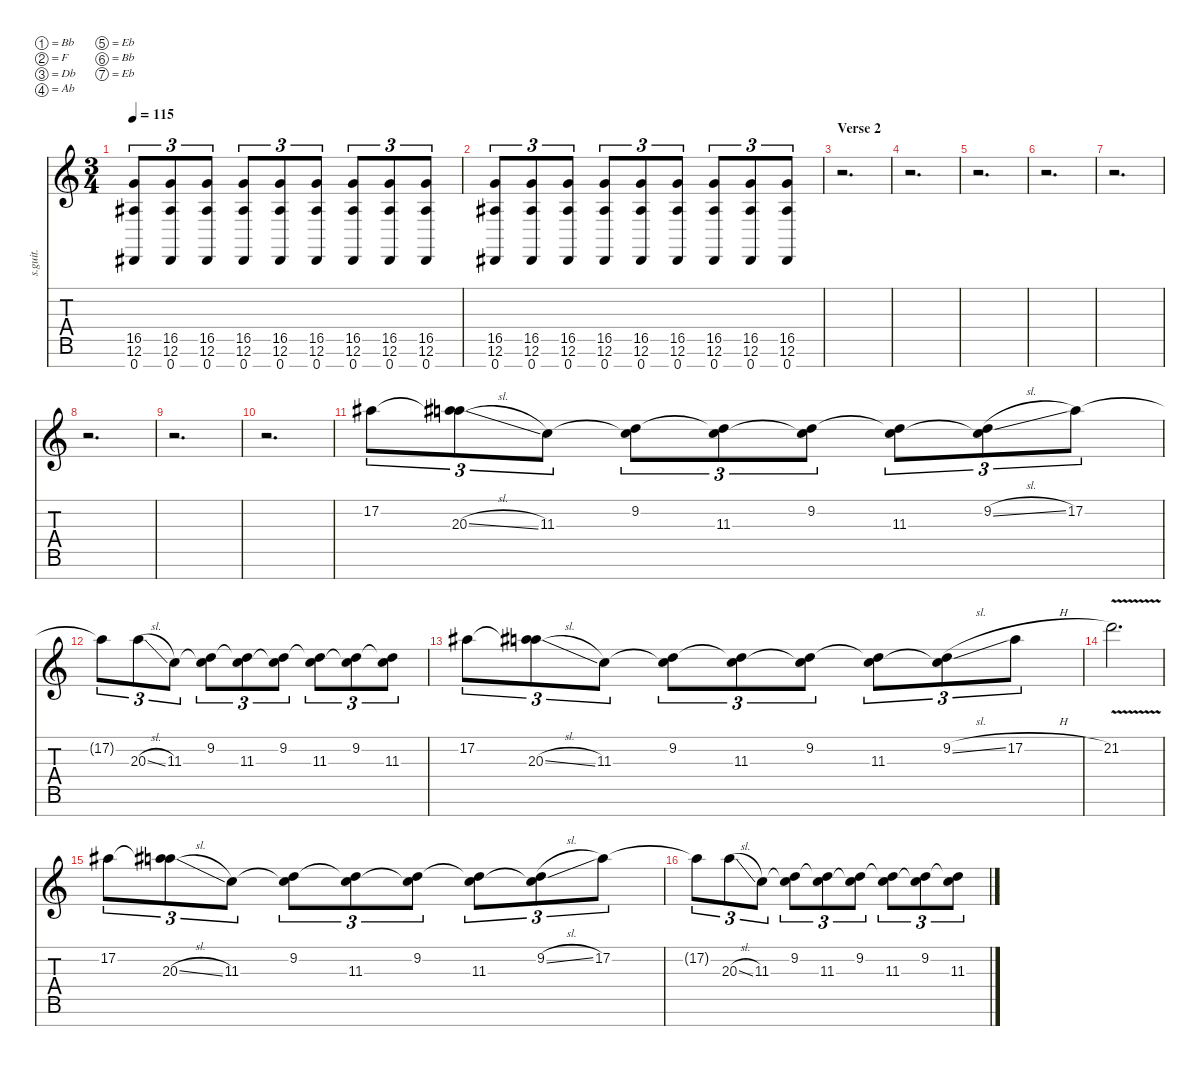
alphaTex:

\defaultSystemsLayout 4
\hideDynamics
\bracketExtendMode nobrackets
\track ("Guitar" "s.guit.") {instrument distortionguitar}
\staff {score tabs}
\tuning (Bb3 F3 Db3 Ab2 Eb2 Bb1 Eb1)
\ts (3 4)
\tempo 115
\clef g2
\ks c
(0.7{acc #} 12.6{acc #} 16.5).8{tu (3 2) dy f} (0.7{acc #} 12.6{acc #} 16.5).8{tu (3 2)} (0.7{acc #} 12.6{acc #} 16.5).8{tu (3 2)} (0.7{acc #} 12.6{acc #} 16.5).8{tu (3 2)} (0.7{acc #} 12.6{acc #} 16.5).8{tu (3 2)} (0.7{acc #} 12.6{acc #} 16.5).8{tu (3 2)} (0.7{acc #} 12.6{acc #} 16.5).8{tu (3 2)} (0.7{acc #} 12.6{acc #} 16.5).8{tu (3 2)} (0.7{acc #} 12.6{acc #} 16.5).8{tu (3 2)} |
(0.7{acc #} 12.6{acc #} 16.5).8{tu (3 2)} (0.7{acc #} 12.6{acc #} 16.5).8{tu (3 2)} (0.7{acc #} 12.6{acc #} 16.5).8{tu (3 2)} (0.7{acc #} 12.6{acc #} 16.5).8{tu (3 2)} (0.7{acc #} 12.6{acc #} 16.5).8{tu (3 2)} (0.7{acc #} 12.6{acc #} 16.5).8{tu (3 2)} (0.7{acc #} 12.6{acc #} 16.5).8{tu (3 2)} (0.7{acc #} 12.6{acc #} 16.5).8{tu (3 2)} (0.7{acc #} 12.6{acc #} 16.5).8{tu (3 2)} |
\section ("" "Verse 2")
r.2{d} |
r.2{d} |
r.2{d} |
r.2{d} |
r.2{d} |
r.2{d} |
r.2{d} |
r.2{d} |
17.2{acc #}.8{tu (3 2) instrument distortionguitar} (20.3{sl} 17.2{t acc #}).8{tu (3 2)} 11.3.8{tu (3 2)} (9.2 11.3{t}).8{tu (3 2)} (11.3 9.2{t}).8{tu (3 2)} (9.2 11.3{t}).8{tu (3 2)} (11.3 9.2{t}).8{tu (3 2)} (9.2{sl} 11.3{t}).8{tu (3 2)} 17.2{acc #}.8{tu (3 2)} |
17.2{t acc #}.8{tu (3 2)} 20.3{sl}.8{tu (3 2)} 11.3.8{tu (3 2)} (9.2 11.3{t}).8{tu (3 2)} (11.3 9.2{t}).8{tu (3 2)} (9.2 11.3{t}).8{tu (3 2)} (11.3 9.2{t}).8{tu (3 2)} (9.2 11.3{t}).8{tu (3 2)} (11.3 9.2{t}).8{tu (3 2)} |
17.2{acc #}.8{tu (3 2)} (20.3{sl} 17.2{t acc #}).8{tu (3 2)} 11.3.8{tu (3 2)} (9.2 11.3{t}).8{tu (3 2)} (11.3 9.2{t}).8{tu (3 2)} (9.2 11.3{t}).8{tu (3 2)} (11.3 9.2{t}).8{tu (3 2)} (9.2{sl} 11.3{t}).8{tu (3 2)} 17.2{h acc #}.8{tu (3 2)} |
21.2{v}.2{d} |
17.2{acc #}.8{tu (3 2)} (20.3{sl} 17.2{t acc #}).8{tu (3 2)} 11.3.8{tu (3 2)} (9.2 11.3{t}).8{tu (3 2)} (11.3 9.2{t}).8{tu (3 2)} (9.2 11.3{t}).8{tu (3 2)} (11.3 9.2{t}).8{tu (3 2)} (9.2{sl} 11.3{t}).8{tu (3 2)} 17.2{acc #}.8{tu (3 2)} |
17.2{t acc #}.8{tu (3 2)} 20.3{sl}.8{tu (3 2)} 11.3.8{tu (3 2)} (9.2 11.3{t}).8{tu (3 2)} (11.3 9.2{t}).8{tu (3 2)} (9.2 11.3{t}).8{tu (3 2)} (11.3 9.2{t}).8{tu (3 2)} (9.2 11.3{t}).8{tu (3 2)} (11.3 9.2{t}).8{tu (3 2)}
